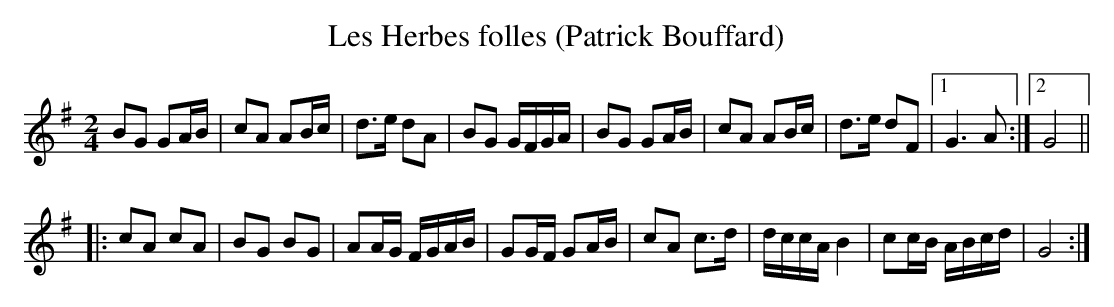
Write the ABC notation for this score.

X:1
T:Les Herbes folles (Patrick Bouffard)
M:2/4
L:1/8
K:G
BG GA/B/|cA AB/c/|d>e dA|BG G/F/G/A/|\
BG GA/B/|cA AB/c/|d>e dF|1G3A:|2G4||
|:cA cA|BG BG|AA/G/ F/G/A/B/|GG/F/ GA/B/|\
cA c>d|d/c/c/A/ B2|cc/B/ A/B/c/d/|G4:|
